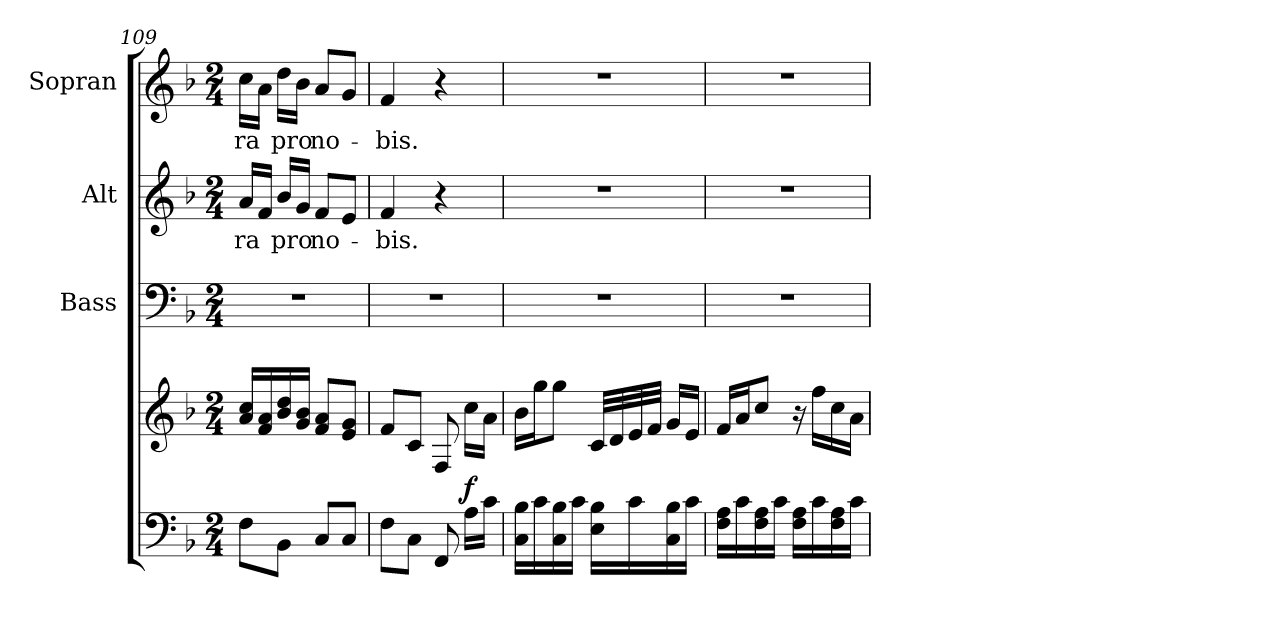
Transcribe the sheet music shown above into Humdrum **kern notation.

**kern	**kern	**dynam	**kern	**kern	**text	**kern	**text
*part4	*part4	*part4	*part3	*part2	*part2	*part1	*part1
*staff5	*staff4	*staff4/5	*staff3	*staff2	*staff2	*staff1	*staff1
*	*	*	*I"Bass	*I"Alt	*	*I"Sopran	*
*	*	*	*I'B.	*I'A.	*	*I'S.	*
!!LO:PB:g=z
*clefF4	*clefG2	*	*clefF4	*clefG2	*	*clefG2	*
*k[b-]	*k[b-]	*	*k[b-]	*k[b-]	*	*k[b-]	*
*F:	*F:	*	*F:	*F:	*	*F:	*
*M2/4	*M2/4	*	*M2/4	*M2/4	*	*M2/4	*
=109	=109	=109	=109	=109	=109	=109	=109
!	!	!	!	!	!LO:LY:b	!	!LO:LY:b
8F\L	16a/ 16cc/LL	.	2r	16a/LL	-ra	16cc\LL	-ra
.	16f/ 16a/	.	.	16f/JJ	.	16a\JJ	.
!	!	!	!	!	!LO:LY:b	!	!LO:LY:b
8BB-\J	16b-/ 16dd/	.	.	16b-/LL	pro	16dd\LL	pro
.	16g/ 16b-/JJ	.	.	16g/JJ	.	16b-\JJ	.
!	!	!	!	!	!LO:LY:b	!	!LO:LY:b
8C/L	8f/ 8a/L	.	.	8f/L	no-	8a/L	no-
8C/J	8e/ 8g/J	.	.	8e/J	.	8g/J	.
=110	=110	=110	=110	=110	=110	=110	=110
!	!	!	!	!	!LO:LY:b	!	!LO:LY:b
8F\L	8f/L	.	2r	4f/	-bis.	4f/	-bis.
8C\J	8c/J	.	.	.	.	.	.
8FF/	8F/	.	.	4r	.	4r	.
!	!	!LO:DY:b	!	!	!	!	!
16A\LL	16cc\LL	f	.	.	.	.	.
16c\JJ	16a\JJ	.	.	.	.	.	.
=111	=111	=111	=111	=111	=111	=111	=111
16C\ 16B-\LL	16b-\LL	.	2r	2r	.	2r	.
16c\	16gg\J	.	.	.	.	.	.
16C\ 16B-\	8gg\J	.	.	.	.	.	.
16c\JJ	.	.	.	.	.	.	.
16E\ 16B-\LL	32c/LLL	.	.	.	.	.	.
.	32d/	.	.	.	.	.	.
16c\	32e/	.	.	.	.	.	.
.	32f/JJJ	.	.	.	.	.	.
16C\ 16B-\	16g/LL	.	.	.	.	.	.
16c\JJ	16e/JJ	.	.	.	.	.	.
=112	=112	=112	=112	=112	=112	=112	=112
16F\ 16A\LL	16f/LL	.	2r	2r	.	2r	.
16c\	16a/J	.	.	.	.	.	.
16F\ 16A\	8cc/J	.	.	.	.	.	.
16c\JJ	.	.	.	.	.	.	.
16F\ 16A\LL	16r	.	.	.	.	.	.
16c\	16ff\LL	.	.	.	.	.	.
16F\ 16A\	16cc\	.	.	.	.	.	.
16c\JJ	16a\JJ	.	.	.	.	.	.
=	=	=	=	=	=	=	=
*-	*-	*-	*-	*-	*-	*-	*-
